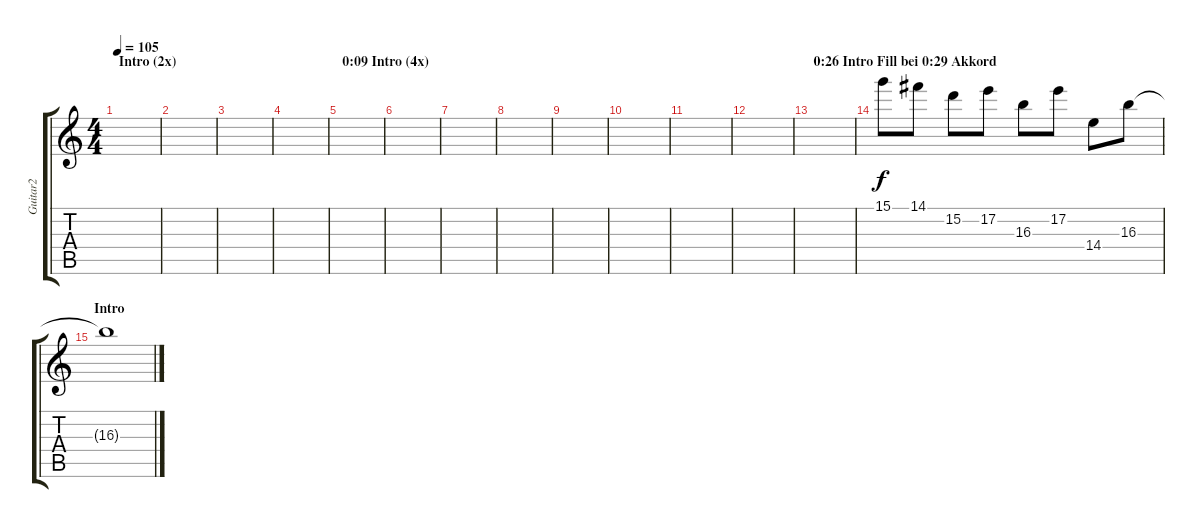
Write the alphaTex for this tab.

\track ("Guitar2" "Guitar2") {instrument acousticguitarsteel}
\staff {score tabs}
\tuning (E4 B3 G3 D3 A2 E2) {hide}
\ts (4 4)
\section ("" "Intro (2x)")
\tempo 105
\clef g2
\ks c
|
|
|
|
\section ("" "0:09 Intro (4x)")
|
|
|
|
|
|
|
|
\section ("" "0:26 Intro Fill bei 0:29 Akkord")
|
15.1.8 14.1.8 15.2.8 17.2.8 16.3.8 17.2.8 14.4.8 16.3.8 |
\section ("" "Intro")
16.3{t}.1
